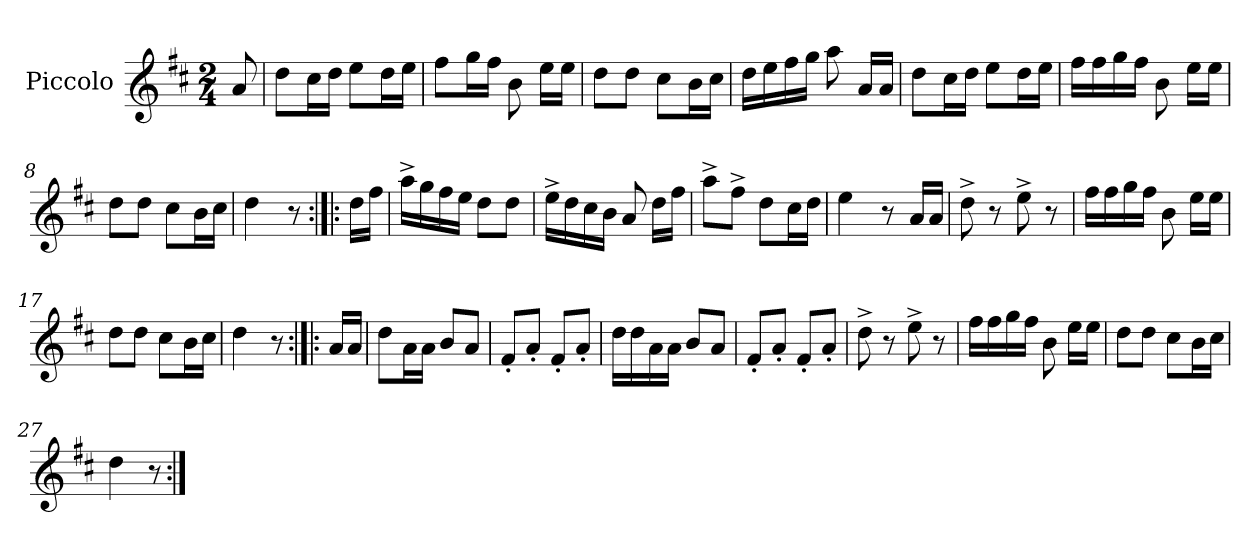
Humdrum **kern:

**kern
*part1
*staff1
*I"Piccolo
*I'Picc
*clefG2
*ITrd-5c-8
*k[b-e-]
*B-:
*M2/4
*MM100
=1
8ff/
=2
8bb-\L
16aa\L
16bb-\JJ
8ccc\L
16bb-\L
16ccc\JJ
=3
8ddd\L
16eee-\L
16ddd\JJ
8gg\
16ccc\LL
16ccc\JJ
=4
8bb-\L
8bb-\J
8aa\L
16gg\L
16aa\JJ
=5
16bb-\LL
16ccc\
16ddd\
16eee-\JJ
8fff\
16ff/LL
16ff/JJ
=6
8bb-\L
16aa\L
16bb-\JJ
8ccc\L
16bb-\L
16ccc\JJ
=7
16ddd\LL
16ddd\
16eee-\
16ddd\JJ
8gg\
16ccc\LL
16ccc\JJ
=8
8bb-\L
8bb-\J
8aa\L
16gg\L
16aa\JJ
!!LO:LB:g=z
=9
4bb-\
8r
=10:|!|:
16bb-\LL
16ddd\JJ
=11
16fff^\LL
16eee-\
16ddd\
16ccc\JJ
8bb-\L
8bb-\J
=12
16ccc^\LL
16bb-\
16aa\
16gg\JJ
8ff/
16bb-\LL
16ddd\JJ
=13
8fff^\L
8ddd^\J
8bb-\L
16aa\L
16bb-\JJ
=14
4ccc\
8r
16ff/LL
16ff/JJ
=15
8bb-^\
8r
8ccc^\
8r
=16
16ddd\LL
16ddd\
16eee-\
16ddd\JJ
8gg\
16ccc\LL
16ccc\JJ
=17
8bb-\L
8bb-\J
8aa\L
16gg\L
16aa\JJ
!!LO:LB:g=z
=18
4bb-\
8r
=19:|!|:
16ff/LL
16ff/JJ
=20
8bb-\L
16ff\L
16ff\JJ
8gg/L
8ff/J
=21
8dd'/L
8ff'/J
8dd'/L
8ff'/J
=22
16bb-\LL
16bb-\
16ff\
16ff\JJ
8gg/L
8ff/J
=23
8dd'/L
8ff'/J
8dd'/L
8ff'/J
=24
8bb-^\
8r
8ccc^\
8r
=25
16ddd\LL
16ddd\
16eee-\
16ddd\JJ
8gg\
16ccc\LL
16ccc\JJ
=26
8bb-\L
8bb-\J
8aa\L
16gg\L
16aa\JJ
=27
4bb-\
8r
=:|!
*-
